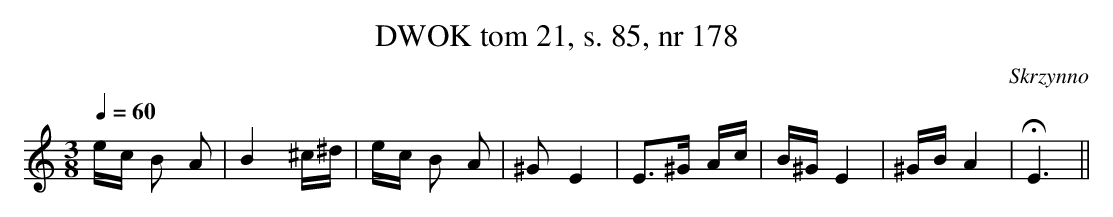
X:1
T:DWOK tom 21, s. 85, nr 178
O:Skrzynno
L:1/16
M:3/8
K:C
Q:1/4=60
ec B2 A2|B4 ^c^d|ec B2 A2|^G2 E4|E3^G Ac|B^G E4|^GB A4|HE6||
